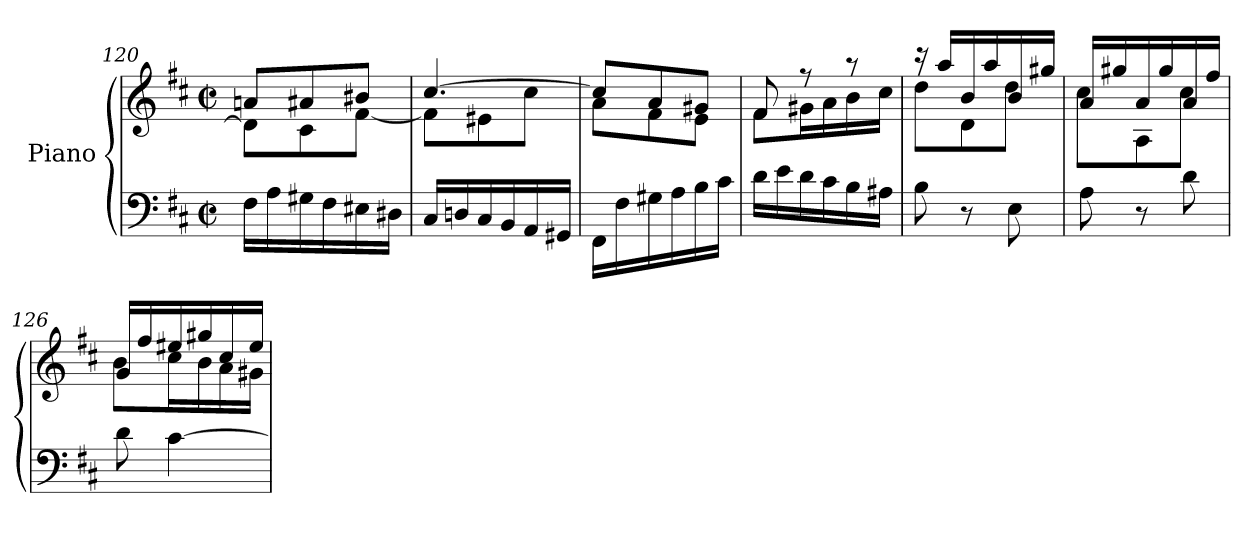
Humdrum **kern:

**kern	**kern
*part1	*part1
*staff2	*staff1
*I"Piano	*
*clefF4	*clefG2
*k[f#c#]	*k[f#c#]
*D:	*D:
*M2/2	*M2/2
*met(c|)	*met(c|)
=120	=120
*	*^
16F#LL	8anL	8d\L]
16A	.	.
16G#X	8a#X	8c#\
16F#	.	.
16E#X	8b#XJ	[8f#\J
16D#XJJ	.	.
=121	=121	=121
16C#LL	[4.cc#/	8f#L]
16Dn	.	.
16C#	.	8e#X
16BB	.	.
16AA	.	8cc#J
16GG#XJJ	.	.
!!LO:LB:g=z	!!
=122	=122	=122
16FF#LL	8cc#/L]	8a\L
16F#	.	.
16G#X	8a/	8f#\
16A	.	.
16B	8g#X/J	8e\J
16c#JJ	.	.
=123	=123	=123
16dLL	8f#/	8f#\L
16e	.	.
16d	8r	16g#X\L
16c#	.	16a\
16B	8r	16b\
16A#XJJ	.	16cc#\JJ
=124	=124	=124
8B	16r	8ddL
.	16aaLL	.
8r	16b	8d
.	16aa	.
8E	16b	8ddJ
.	16gg#XJJ	.
=125	=125	=125
8A	16a/LL	8cc#L
.	16gg#X/	.
8r	16a/	8A
.	16gg#/	.
8d	16a/	8cc#J
.	16ff#/JJ	.
=126	=126	=126
8d\	16g/LL	8bL
.	16ff#/	.
[4c#\	16ee#X/	16cc#L
.	16gg#X/	16b
.	16cc#/	16a
.	16ee#/JJ	16g#XJJ
*	*v	*v
=	=
*-	*-
